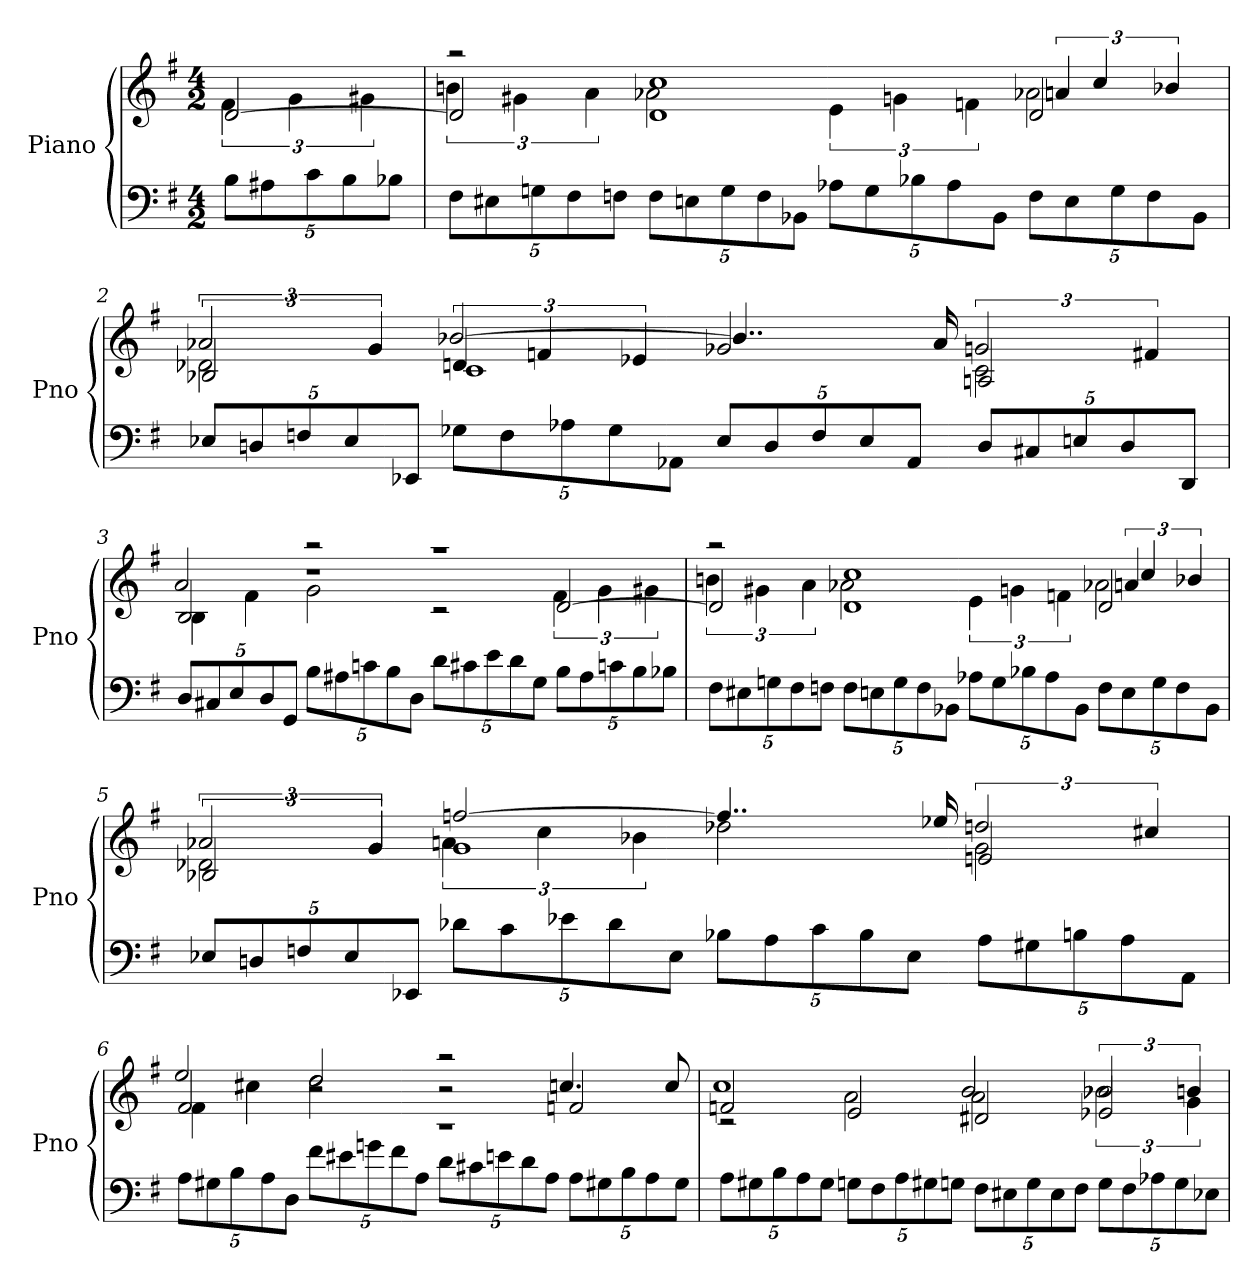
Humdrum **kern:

**kern	**kern
*part1	*part1
*staff2	*staff1
*I"Piano	*
*I'Pno	*
*clefF4	*clefG2
*k[f#]	*k[f#]
*G:	*G:
*M4/2	*M4/2
=	=
*	*^
10BL	[2d	6f#
10A#X	.	.
.	.	6g
10c	.	.
10B	.	.
.	.	6g#X
10B-XJ	.	.
=1	=1	=1
*	*	*^
10F#L	2d]	6bn	2raa
10E#X	.	.	.
.	.	6g#X	.
10Gn	.	.	.
10F#	.	.	.
.	.	6a	.
10FnJ	.	.	.
10FL	1d	2a-X	1cc
10En	.	.	.
10G	.	.	.
10F	.	.	.
10BB-XJ	.	.	.
10A-XL	.	6e	.
10G	.	.	.
.	.	6gn	.
10B-X	.	.	.
10A-	.	.	.
.	.	6fn	.
10BB-J	.	.	.
10FL	2d	2a-X	6an
10E	.	.	.
.	.	.	6cc
10G	.	.	.
10F	.	.	.
.	.	.	6b-X
10BB-J	.	.	.
=2	=2	=2	=2
10E-XL	3B-X	2d-X	3a-X
10Dn	.	.	.
10Fn	.	.	.
10E-	.	.	.
.	6g	.	6g
10EE-XJ	.	.	.
10G-XL	6dn	1c	[2b-X
10F	.	.	.
.	6fn	.	.
10A-X	.	.	.
10G-	.	.	.
.	6e-X	.	.
10AA-XJ	.	.	.
10E-L	2g-X	.	4..b-]
10D	.	.	.
10F	.	.	.
10E-	.	.	.
10AA-J	.	.	.
.	.	.	16a-
10DL	2An	2c	3gn
10C#X	.	.	.
10En	.	.	.
10D	.	.	.
.	.	.	6f#X
10DDJ	.	.	.
=3	=3	=3	=3
10DL	2B	4B	2a
10C#X	.	.	.
10E	.	.	.
.	.	4f#	.
10D	.	.	.
10GGJ	.	.	.
10BL	1r	2g	2raa
10A#X	.	.	.
10cn	.	.	.
10B	.	.	.
10DJ	.	.	.
10dL	.	2rc	1raa
10c#X	.	.	.
10e	.	.	.
10d	.	.	.
10GJ	.	.	.
10BL	[2d	6f#	.
10A#	.	.	.
.	.	6g	.
10cn	.	.	.
10B	.	.	.
.	.	6g#X	.
10B-XJ	.	.	.
=4	=4	=4	=4
10F#L	2d]	6bn	2raa
10E#X	.	.	.
.	.	6g#X	.
10Gn	.	.	.
10F#	.	.	.
.	.	6a	.
10FnJ	.	.	.
10FL	1d	2a-X	1cc
10En	.	.	.
10G	.	.	.
10F	.	.	.
10BB-XJ	.	.	.
10A-XL	.	6e	.
10G	.	.	.
.	.	6gn	.
10B-X	.	.	.
10A-	.	.	.
.	.	6fn	.
10BB-J	.	.	.
10FL	2d	2a-X	6an
10E	.	.	.
.	.	.	6cc
10G	.	.	.
10F	.	.	.
.	.	.	6b-X
10BB-J	.	.	.
=5	=5	=5	=5
10E-XL	3B-X	2d-X	3a-X
10Dn	.	.	.
10Fn	.	.	.
10E-	.	.	.
.	6g	.	6g
10EE-XJ	.	.	.
10d-XL	1g	6an	[2ffn
10c	.	.	.
.	.	6cc	.
10e-X	.	.	.
10d-	.	.	.
.	.	6b-X	.
10E-J	.	.	.
10B-XL	.	2dd-X	4..ff]
10A	.	.	.
10c	.	.	.
10B-	.	.	.
10E-J	.	.	.
.	.	.	16ee-X
10AL	2en	2g	3ddn
10G#X	.	.	.
10Bn	.	.	.
10A	.	.	.
.	.	.	6cc#X
10AAJ	.	.	.
=6	=6	=6	=6
10AL	2f#	4f#	2ee
10G#X	.	.	.
10B	.	.	.
.	.	4cc#X	.
10A	.	.	.
10DJ	.	.	.
10f#L	2r	2dd	2dd
10e#X	.	.	.
10gn	.	.	.
10f#	.	.	.
10AJ	.	.	.
10dL	2r	1rc	2raa
10c#X	.	.	.
10en	.	.	.
10d	.	.	.
10AJ	.	.	.
10AL	2fn	.	4.ccn
10G#X	.	.	.
10B	.	.	.
10A	.	.	.
.	.	.	8cc
10G#J	.	.	.
=7	=7	=7	=7
10AL	2fn	2rc	1cc
10G#X	.	.	.
10B	.	.	.
10A	.	.	.
10G#J	.	.	.
10GnL	2e	2a	.
10F#	.	.	.
10A	.	.	.
10G#X	.	.	.
10GnJ	.	.	.
10F#L	2d#X	2a	2b
10E#X	.	.	.
10G	.	.	.
10E#	.	.	.
10F#J	.	.	.
10GL	2e-X	3b-X	3b-X
10F#	.	.	.
10A-X	.	.	.
10G	.	.	.
.	.	6g	6bn
10E-XJ	.	.	.
*	*v	*v	*v
=	=
*-	*-
